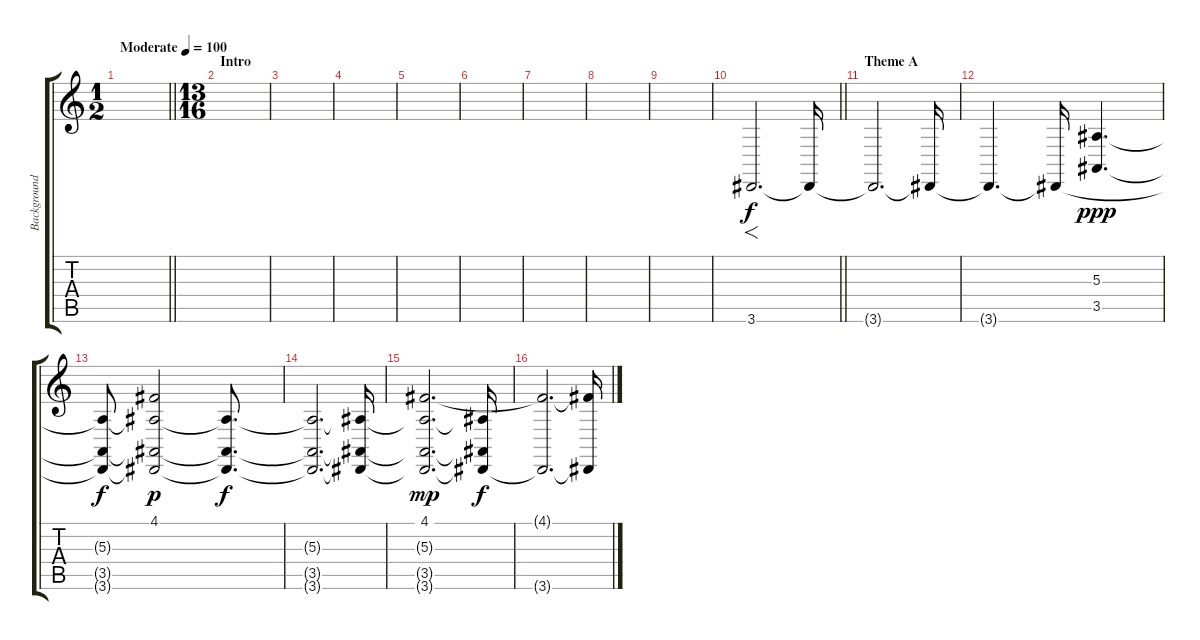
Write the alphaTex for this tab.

\track ("Background" "Background") {instrument stringensemble1}
\staff {score tabs}
\tuning (D4 A3 F3 C3 G2 C2) {hide}
\ts (1 2)
\tempo (100 "Moderate")
\clef g2
\barLineRight lightlight
\ks c
|
\ts (13 16)
\section ("" "Intro")
|
|
|
|
|
|
|
|
\barLineRight lightlight
3.6.2{f d} 3.6{t}.16 |
\section ("" "Theme A")
3.6{t}.2{d} 3.6{t}.16 |
3.6{t}.4{d} 3.6{t}.16 (5.3 3.5).4{d dy ppp} |
(5.3{t} 3.5{t} 3.6{t}).8{dy f} (4.1 5.3{t} 3.5{t} 3.6{t}).2{dy p} (5.3{t} 3.5{t} 3.6{t}).8{d dy f} |
(5.3{t} 3.5{t} 3.6{t}).2{d} (5.3{t} 3.5{t} 3.6{t}).16 |
(4.1 5.3{t} 3.5{t} 3.6{t}).2{d dy mp} (5.3{t} 3.5{t} 3.6{t}).16{dy f} |
(4.1{t} 3.6{t}).2{d} (4.1{t} 3.6{t}).16
